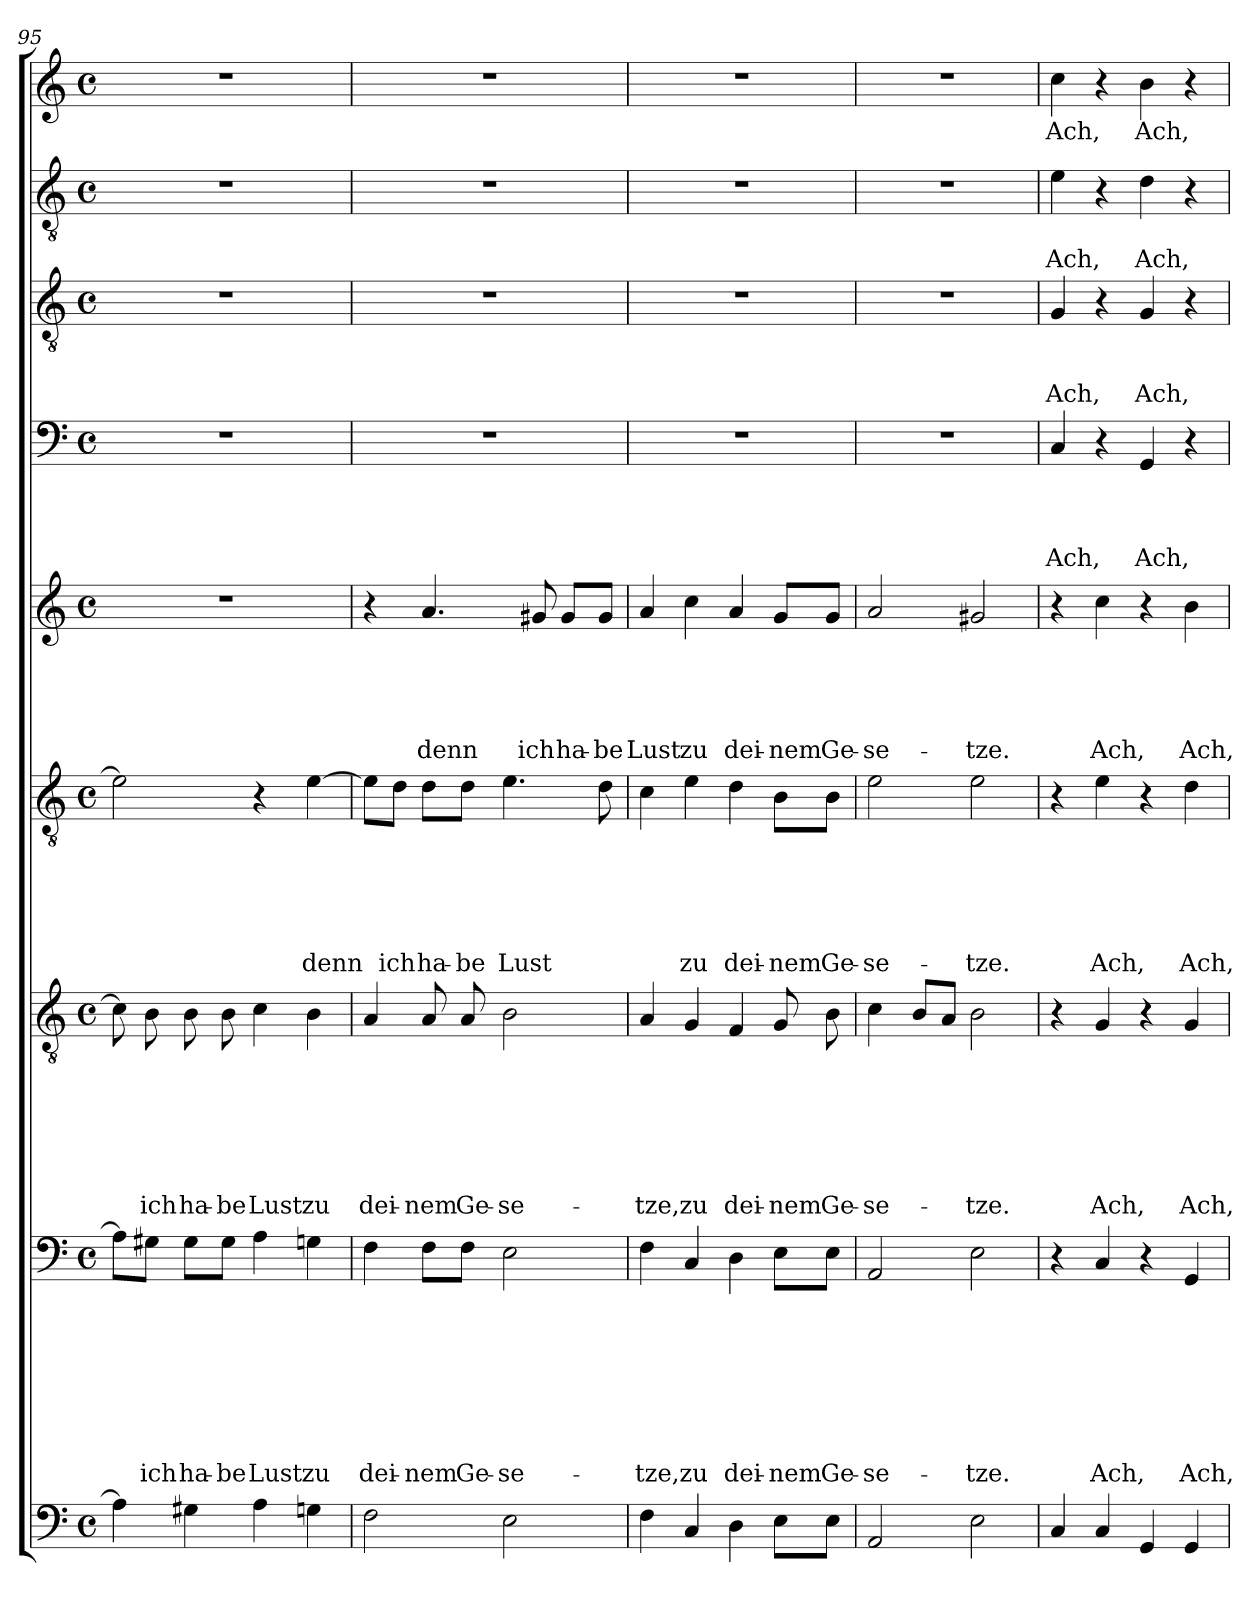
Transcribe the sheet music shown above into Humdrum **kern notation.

**kern	**kern	**text	**text	**text	**text	**text	**text	**text	**text	**kern	**text	**text	**text	**text	**text	**text	**text	**kern	**text	**text	**text	**text	**text	**text	**kern	**text	**text	**text	**text	**text	**kern	**text	**text	**text	**text	**kern	**text	**text	**text	**kern	**text	**text	**kern	**text
*part9	*part8	*part8	*part8	*part8	*part8	*part8	*part8	*part8	*part8	*part7	*part7	*part7	*part7	*part7	*part7	*part7	*part7	*part6	*part6	*part6	*part6	*part6	*part6	*part6	*part5	*part5	*part5	*part5	*part5	*part5	*part4	*part4	*part4	*part4	*part4	*part3	*part3	*part3	*part3	*part2	*part2	*part2	*part1	*part1
*staff9	*staff8	*staff8	*staff8	*staff8	*staff8	*staff8	*staff8	*staff8	*staff8	*staff7	*staff7	*staff7	*staff7	*staff7	*staff7	*staff7	*staff7	*staff6	*staff6	*staff6	*staff6	*staff6	*staff6	*staff6	*staff5	*staff5	*staff5	*staff5	*staff5	*staff5	*staff4	*staff4	*staff4	*staff4	*staff4	*staff3	*staff3	*staff3	*staff3	*staff2	*staff2	*staff2	*staff1	*staff1
*clefF4	*clefF4	*	*	*	*	*	*	*	*	*clefGv2	*	*	*	*	*	*	*	*clefGv2	*	*	*	*	*	*	*clefG2	*	*	*	*	*	*clefF4	*	*	*	*	*clefGv2	*	*	*	*clefGv2	*	*	*clefG2	*
*k[]	*k[]	*	*	*	*	*	*	*	*	*k[]	*	*	*	*	*	*	*	*k[]	*	*	*	*	*	*	*k[]	*	*	*	*	*	*k[]	*	*	*	*	*k[]	*	*	*	*k[]	*	*	*k[]	*
*C:	*C:	*	*	*	*	*	*	*	*	*C:	*	*	*	*	*	*	*	*C:	*	*	*	*	*	*	*C:	*	*	*	*	*	*C:	*	*	*	*	*C:	*	*	*	*C:	*	*	*C:	*
*M4/4	*M4/4	*	*	*	*	*	*	*	*	*M4/4	*	*	*	*	*	*	*	*M4/4	*	*	*	*	*	*	*M4/4	*	*	*	*	*	*M4/4	*	*	*	*	*M4/4	*	*	*	*M4/4	*	*	*M4/4	*
*met(c)	*met(c)	*	*	*	*	*	*	*	*	*met(c)	*	*	*	*	*	*	*	*met(c)	*	*	*	*	*	*	*met(c)	*	*	*	*	*	*met(c)	*	*	*	*	*met(c)	*	*	*	*met(c)	*	*	*met(c)	*
=95	=95	=95	=95	=95	=95	=95	=95	=95	=95	=95	=95	=95	=95	=95	=95	=95	=95	=95	=95	=95	=95	=95	=95	=95	=95	=95	=95	=95	=95	=95	=95	=95	=95	=95	=95	=95	=95	=95	=95	=95	=95	=95	=95	=95
4A\]	8A\L]	.	.	.	.	.	.	.	.	8c\]	.	.	.	.	.	.	.	2e\]	.	.	.	.	.	.	1r	.	.	.	.	.	1r	.	.	.	.	1r	.	.	.	1r	.	.	1r	.
!	!	!	!	!	!	!	!	!	!LO:LY:b	!	!	!	!	!	!	!	!LO:LY:b	!	!	!	!	!	!	!	!	!	!	!	!	!	!	!	!	!	!	!	!	!	!	!	!	!	!	!
.	8G#X\J	.	.	.	.	.	.	.	ich	8B\	.	.	.	.	.	.	ich	.	.	.	.	.	.	.	.	.	.	.	.	.	.	.	.	.	.	.	.	.	.	.	.	.	.	.
!	!	!	!	!	!	!	!	!	!LO:LY:b	!	!	!	!	!	!	!	!LO:LY:b	!	!	!	!	!	!	!	!	!	!	!	!	!	!	!	!	!	!	!	!	!	!	!	!	!	!	!
4G#X\	8G#\L	.	.	.	.	.	.	.	ha-	8B\	.	.	.	.	.	.	ha-	.	.	.	.	.	.	.	.	.	.	.	.	.	.	.	.	.	.	.	.	.	.	.	.	.	.	.
!	!	!	!	!	!	!	!	!	!LO:LY:b	!	!	!	!	!	!	!	!LO:LY:b	!	!	!	!	!	!	!	!	!	!	!	!	!	!	!	!	!	!	!	!	!	!	!	!	!	!	!
.	8G#\J	.	.	.	.	.	.	.	-be	8B\	.	.	.	.	.	.	-be	.	.	.	.	.	.	.	.	.	.	.	.	.	.	.	.	.	.	.	.	.	.	.	.	.	.	.
!	!	!	!	!	!	!	!	!	!LO:LY:b	!	!	!	!	!	!	!	!LO:LY:b	!	!	!	!	!	!	!	!	!	!	!	!	!	!	!	!	!	!	!	!	!	!	!	!	!	!	!
4A\	4A\	.	.	.	.	.	.	.	Lust	4c\	.	.	.	.	.	.	Lust	4r	.	.	.	.	.	.	.	.	.	.	.	.	.	.	.	.	.	.	.	.	.	.	.	.	.	.
!	!	!	!	!	!	!	!	!	!LO:LY:b	!	!	!	!	!	!	!	!LO:LY:b	!	!	!	!	!	!	!LO:LY:b	!	!	!	!	!	!	!	!	!	!	!	!	!	!	!	!	!	!	!	!
4Gn\	4Gn\	.	.	.	.	.	.	.	zu	4B\	.	.	.	.	.	.	zu	[4e\	.	.	.	.	.	denn	.	.	.	.	.	.	.	.	.	.	.	.	.	.	.	.	.	.	.	.
=96	=96	=96	=96	=96	=96	=96	=96	=96	=96	=96	=96	=96	=96	=96	=96	=96	=96	=96	=96	=96	=96	=96	=96	=96	=96	=96	=96	=96	=96	=96	=96	=96	=96	=96	=96	=96	=96	=96	=96	=96	=96	=96	=96	=96
!	!	!	!	!	!	!	!	!	!LO:LY:b	!	!	!	!	!	!	!	!LO:LY:b	!	!	!	!	!	!	!	!	!	!	!	!	!	!	!	!	!	!	!	!	!	!	!	!	!	!	!
2F\	4F\	.	.	.	.	.	.	.	dei-	4A/	.	.	.	.	.	.	dei-	8e\L]	.	.	.	.	.	.	4r	.	.	.	.	.	1r	.	.	.	.	1r	.	.	.	1r	.	.	1r	.
!	!	!	!	!	!	!	!	!	!	!	!	!	!	!	!	!	!	!	!	!	!	!	!	!LO:LY:b	!	!	!	!	!	!	!	!	!	!	!	!	!	!	!	!	!	!	!	!
.	.	.	.	.	.	.	.	.	.	.	.	.	.	.	.	.	.	8d\J	.	.	.	.	.	ich	.	.	.	.	.	.	.	.	.	.	.	.	.	.	.	.	.	.	.	.
!	!	!	!	!	!	!	!	!	!LO:LY:b	!	!	!	!	!	!	!	!LO:LY:b	!	!	!	!	!	!	!LO:LY:b	!	!	!	!	!	!LO:LY:b	!	!	!	!	!	!	!	!	!	!	!	!	!	!
.	8F\L	.	.	.	.	.	.	.	-nem	8A/	.	.	.	.	.	.	-nem	8d\L	.	.	.	.	.	ha-	4.a/	.	.	.	.	denn	.	.	.	.	.	.	.	.	.	.	.	.	.	.
!	!	!	!	!	!	!	!	!	!LO:LY:b	!	!	!	!	!	!	!	!LO:LY:b	!	!	!	!	!	!	!LO:LY:b	!	!	!	!	!	!	!	!	!	!	!	!	!	!	!	!	!	!	!	!
.	8F\J	.	.	.	.	.	.	.	Ge-	8A/	.	.	.	.	.	.	Ge-	8d\J	.	.	.	.	.	-be	.	.	.	.	.	.	.	.	.	.	.	.	.	.	.	.	.	.	.	.
!	!	!	!	!	!	!	!	!	!LO:LY:b	!	!	!	!	!	!	!	!LO:LY:b	!	!	!	!	!	!	!LO:LY:b	!	!	!	!	!	!	!	!	!	!	!	!	!	!	!	!	!	!	!	!
2E\	2E\	.	.	.	.	.	.	.	-se-	2B\	.	.	.	.	.	.	-se-	4.e\	.	.	.	.	.	Lust	.	.	.	.	.	.	.	.	.	.	.	.	.	.	.	.	.	.	.	.
!	!	!	!	!	!	!	!	!	!	!	!	!	!	!	!	!	!	!	!	!	!	!	!	!	!	!	!	!	!	!LO:LY:b	!	!	!	!	!	!	!	!	!	!	!	!	!	!
.	.	.	.	.	.	.	.	.	.	.	.	.	.	.	.	.	.	.	.	.	.	.	.	.	8g#X/	.	.	.	.	ich	.	.	.	.	.	.	.	.	.	.	.	.	.	.
!	!	!	!	!	!	!	!	!	!	!	!	!	!	!	!	!	!	!	!	!	!	!	!	!	!	!	!	!	!	!LO:LY:b	!	!	!	!	!	!	!	!	!	!	!	!	!	!
.	.	.	.	.	.	.	.	.	.	.	.	.	.	.	.	.	.	.	.	.	.	.	.	.	8g#/L	.	.	.	.	ha-	.	.	.	.	.	.	.	.	.	.	.	.	.	.
!	!	!	!	!	!	!	!	!	!	!	!	!	!	!	!	!	!	!	!	!	!	!	!	!	!	!	!	!	!	!LO:LY:b	!	!	!	!	!	!	!	!	!	!	!	!	!	!
.	.	.	.	.	.	.	.	.	.	.	.	.	.	.	.	.	.	8d\	.	.	.	.	.	.	8g#/J	.	.	.	.	-be	.	.	.	.	.	.	.	.	.	.	.	.	.	.
!!LO:LB:g=z
=97	=97	=97	=97	=97	=97	=97	=97	=97	=97	=97	=97	=97	=97	=97	=97	=97	=97	=97	=97	=97	=97	=97	=97	=97	=97	=97	=97	=97	=97	=97	=97	=97	=97	=97	=97	=97	=97	=97	=97	=97	=97	=97	=97	=97
!	!	!	!	!	!	!	!	!	!LO:LY:b	!	!	!	!	!	!	!	!LO:LY:b	!	!	!	!	!	!	!	!	!	!	!	!	!LO:LY:b	!	!	!	!	!	!	!	!	!	!	!	!	!	!
4F\	4F\	.	.	.	.	.	.	.	-tze,	4A/	.	.	.	.	.	.	-tze,	4c\	.	.	.	.	.	.	4a/	.	.	.	.	Lust	1r	.	.	.	.	1r	.	.	.	1r	.	.	1r	.
!	!	!	!	!	!	!	!	!	!LO:LY:b	!	!	!	!	!	!	!	!LO:LY:b	!	!	!	!	!	!	!LO:LY:b	!	!	!	!	!	!LO:LY:b	!	!	!	!	!	!	!	!	!	!	!	!	!	!
4C/	4C/	.	.	.	.	.	.	.	zu	4G/	.	.	.	.	.	.	zu	4e\	.	.	.	.	.	zu	4cc\	.	.	.	.	zu	.	.	.	.	.	.	.	.	.	.	.	.	.	.
!	!	!	!	!	!	!	!	!	!LO:LY:b	!	!	!	!	!	!	!	!LO:LY:b	!	!	!	!	!	!	!LO:LY:b	!	!	!	!	!	!LO:LY:b	!	!	!	!	!	!	!	!	!	!	!	!	!	!
4D\	4D\	.	.	.	.	.	.	.	dei-	4F/	.	.	.	.	.	.	dei-	4d\	.	.	.	.	.	dei-	4a/	.	.	.	.	dei-	.	.	.	.	.	.	.	.	.	.	.	.	.	.
!	!	!	!	!	!	!	!	!	!LO:LY:b	!	!	!	!	!	!	!	!LO:LY:b	!	!	!	!	!	!	!LO:LY:b	!	!	!	!	!	!LO:LY:b	!	!	!	!	!	!	!	!	!	!	!	!	!	!
8E\L	8E\L	.	.	.	.	.	.	.	-nem	8G/	.	.	.	.	.	.	-nem	8B\L	.	.	.	.	.	-nem	8g/L	.	.	.	.	-nem	.	.	.	.	.	.	.	.	.	.	.	.	.	.
!	!	!	!	!	!	!	!	!	!LO:LY:b	!	!	!	!	!	!	!	!LO:LY:b	!	!	!	!	!	!	!LO:LY:b	!	!	!	!	!	!LO:LY:b	!	!	!	!	!	!	!	!	!	!	!	!	!	!
8E\J	8E\J	.	.	.	.	.	.	.	Ge-	8B\	.	.	.	.	.	.	Ge-	8B\J	.	.	.	.	.	Ge-	8g/J	.	.	.	.	Ge-	.	.	.	.	.	.	.	.	.	.	.	.	.	.
=98	=98	=98	=98	=98	=98	=98	=98	=98	=98	=98	=98	=98	=98	=98	=98	=98	=98	=98	=98	=98	=98	=98	=98	=98	=98	=98	=98	=98	=98	=98	=98	=98	=98	=98	=98	=98	=98	=98	=98	=98	=98	=98	=98	=98
!	!	!	!	!	!	!	!	!	!LO:LY:b	!	!	!	!	!	!	!	!LO:LY:b	!	!	!	!	!	!	!LO:LY:b	!	!	!	!	!	!LO:LY:b	!	!	!	!	!	!	!	!	!	!	!	!	!	!
2AA/	2AA/	.	.	.	.	.	.	.	-se-	4c\	.	.	.	.	.	.	-se-	2e\	.	.	.	.	.	-se-	2a/	.	.	.	.	-se-	1r	.	.	.	.	1r	.	.	.	1r	.	.	1r	.
.	.	.	.	.	.	.	.	.	.	8B/L	.	.	.	.	.	.	.	.	.	.	.	.	.	.	.	.	.	.	.	.	.	.	.	.	.	.	.	.	.	.	.	.	.	.
.	.	.	.	.	.	.	.	.	.	8A/J	.	.	.	.	.	.	.	.	.	.	.	.	.	.	.	.	.	.	.	.	.	.	.	.	.	.	.	.	.	.	.	.	.	.
!	!	!	!	!	!	!	!	!	!LO:LY:b	!	!	!	!	!	!	!	!LO:LY:b	!	!	!	!	!	!	!LO:LY:b	!	!	!	!	!	!LO:LY:b	!	!	!	!	!	!	!	!	!	!	!	!	!	!
2E\	2E\	.	.	.	.	.	.	.	-tze.	2B\	.	.	.	.	.	.	-tze.	2e\	.	.	.	.	.	-tze.	2g#X/	.	.	.	.	-tze.	.	.	.	.	.	.	.	.	.	.	.	.	.	.
=99	=99	=99	=99	=99	=99	=99	=99	=99	=99	=99	=99	=99	=99	=99	=99	=99	=99	=99	=99	=99	=99	=99	=99	=99	=99	=99	=99	=99	=99	=99	=99	=99	=99	=99	=99	=99	=99	=99	=99	=99	=99	=99	=99	=99
!	!	!	!	!	!	!	!	!	!	!	!	!	!	!	!	!	!	!	!	!	!	!	!	!	!	!	!	!	!	!	!	!	!	!	!LO:LY:b	!	!	!	!LO:LY:b	!	!	!LO:LY:b	!	!LO:LY:b
4C/	4r	.	.	.	.	.	.	.	.	4r	.	.	.	.	.	.	.	4r	.	.	.	.	.	.	4r	.	.	.	.	.	4C/	.	.	.	Ach,	4G/	.	.	Ach,	4e\	.	Ach,	4cc\	Ach,
!	!	!	!	!	!	!	!	!	!LO:LY:b	!	!	!	!	!	!	!	!LO:LY:b	!	!	!	!	!	!	!LO:LY:b	!	!	!	!	!	!LO:LY:b	!	!	!	!	!	!	!	!	!	!	!	!	!	!
4C/	4C/	.	.	.	.	.	.	.	Ach,	4G/	.	.	.	.	.	.	Ach,	4e\	.	.	.	.	.	Ach,	4cc\	.	.	.	.	Ach,	4r	.	.	.	.	4r	.	.	.	4r	.	.	4r	.
!	!	!	!	!	!	!	!	!	!	!	!	!	!	!	!	!	!	!	!	!	!	!	!	!	!	!	!	!	!	!	!	!	!	!	!LO:LY:b	!	!	!	!LO:LY:b	!	!	!LO:LY:b	!	!LO:LY:b
4GG/	4r	.	.	.	.	.	.	.	.	4r	.	.	.	.	.	.	.	4r	.	.	.	.	.	.	4r	.	.	.	.	.	4GG/	.	.	.	Ach,	4G/	.	.	Ach,	4d\	.	Ach,	4b\	Ach,
!	!	!	!	!	!	!	!	!	!LO:LY:b	!	!	!	!	!	!	!	!LO:LY:b	!	!	!	!	!	!	!LO:LY:b	!	!	!	!	!	!LO:LY:b	!	!	!	!	!	!	!	!	!	!	!	!	!	!
4GG/	4GG/	.	.	.	.	.	.	.	Ach,	4G/	.	.	.	.	.	.	Ach,	4d\	.	.	.	.	.	Ach,	4b\	.	.	.	.	Ach,	4r	.	.	.	.	4r	.	.	.	4r	.	.	4r	.
=	=	=	=	=	=	=	=	=	=	=	=	=	=	=	=	=	=	=	=	=	=	=	=	=	=	=	=	=	=	=	=	=	=	=	=	=	=	=	=	=	=	=	=	=
*-	*-	*-	*-	*-	*-	*-	*-	*-	*-	*-	*-	*-	*-	*-	*-	*-	*-	*-	*-	*-	*-	*-	*-	*-	*-	*-	*-	*-	*-	*-	*-	*-	*-	*-	*-	*-	*-	*-	*-	*-	*-	*-	*-	*-
